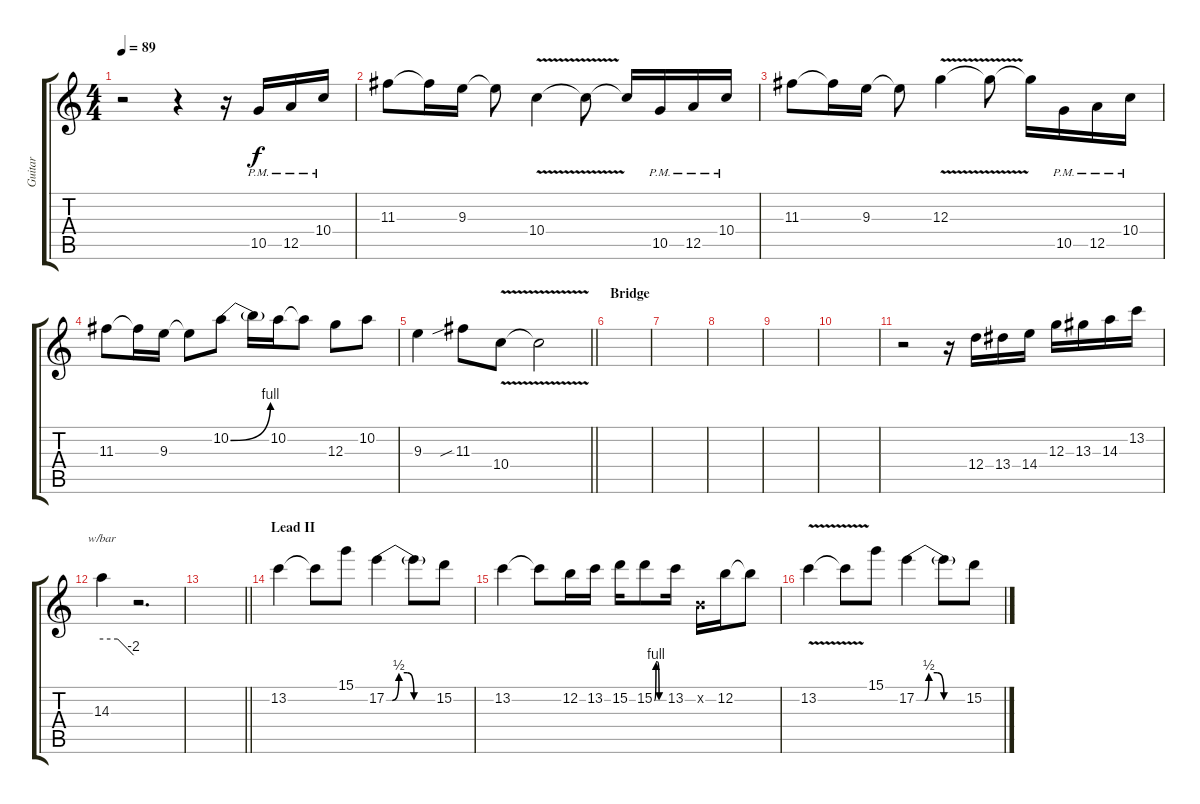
\track ("Guitar" "Guitar") {instrument distortionguitar}
\staff {score tabs}
\tuning (E4 B3 G3 D3 A2 E2) {hide}
\ts (4 4)
\tempo 89
\clef g2
\ks c
r.2{dy f} r.4 r.16 10.5{pm}.16 12.5{pm}.16 10.4{pm}.16 |
11.3.8 11.3{t}.16 9.3.16 9.3{t}.8 10.4{v}.4 10.4{t}.8 10.4{t}.16 10.5{pm}.16 12.5{pm}.16 10.4{pm}.16 |
11.3.8 11.3{t}.16 9.3.16 9.3{t}.8 12.3{v}.4 12.3{t}.8 12.3{t}.16 10.5{pm}.16 12.5{pm}.16 10.4{pm}.16 |
11.3.8 11.3{t}.16 9.3.16 9.3{t}.8 10.2{be (bend 0 0 60 4)}.8 10.2{t}.16 10.2.16 10.2{t}.8 12.3.8 10.2.8 |
\barLineRight lightlight
9.3.4 11.3{sib}.8 10.4{v}.8 10.4{t}.2 |
\section ("" "Bridge")
|
|
|
|
|
r.2 r.16 12.4.16 13.4.16 14.4.16 12.3.16 13.3.16 14.3.16 13.2.16 |
14.3.4{tbe (custom default 0 0 30 0 60 -8)} r.2{d} |
\barLineRight lightlight
|
\section ("" "Lead II")
13.2.4 13.2{t}.8 15.1.8 17.2{be (custom 0 0 7 0 15 2 25 2 33 0 60 0)}.4 17.2{t}.8 15.2.8 |
13.2.4 13.2{t}.8 12.2.16 13.2.16 15.2.16 15.2{be (custom 0 0 10 4 20 4 30 0 60 0)}.8 13.2.16 0.2{x}.16 12.2.16 12.2{t}.8 |
13.2{v}.4 13.2{t}.8 15.1.8 17.2{be (custom 0 0 10 0 15 2 25 2 33 0 60 0)}.4 17.2{t}.8 15.2.8
